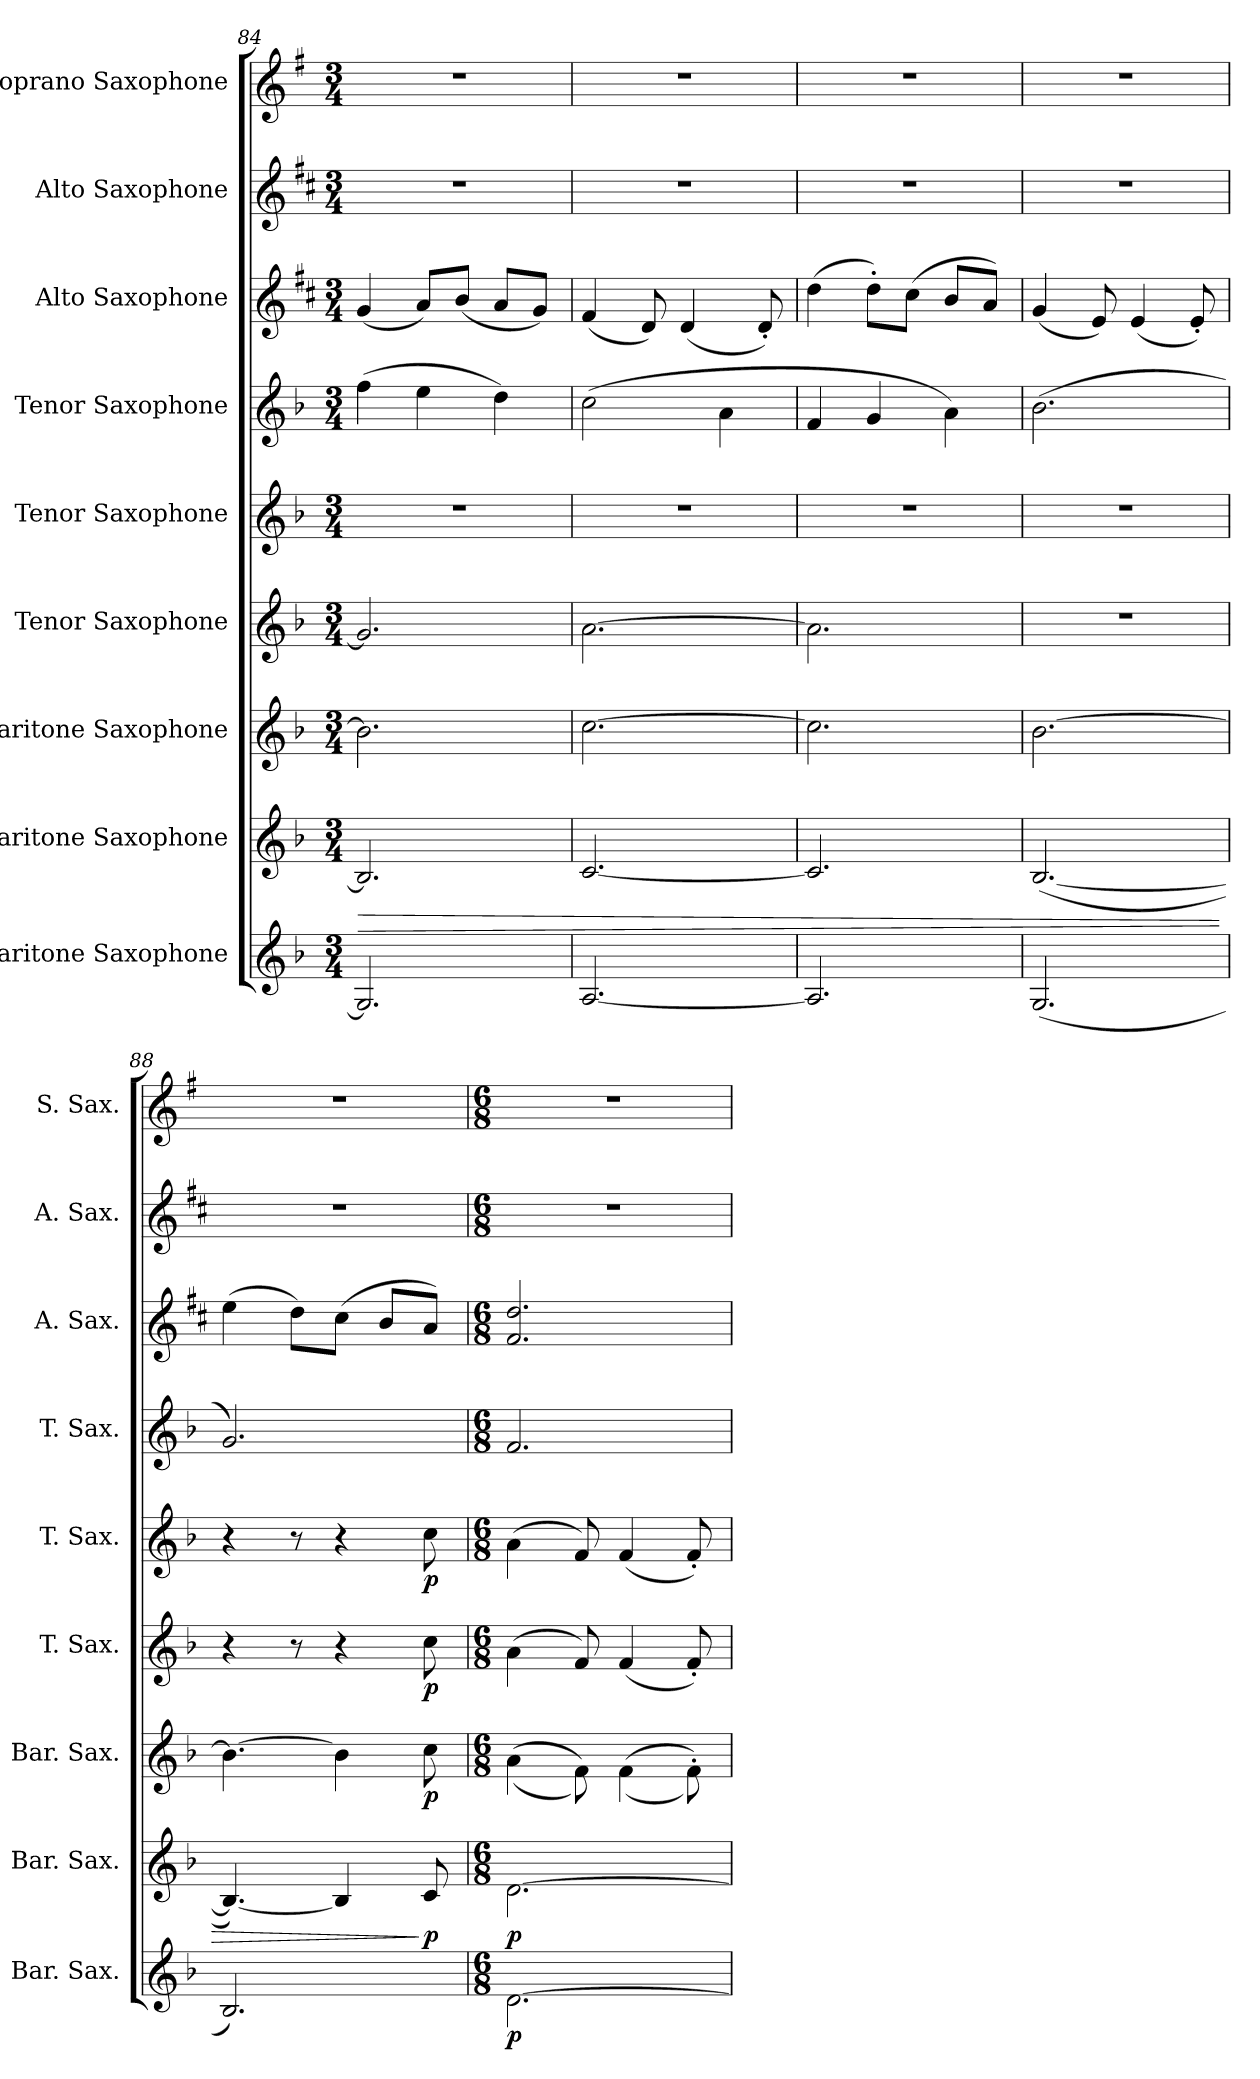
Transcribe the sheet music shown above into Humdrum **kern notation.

**kern	**dynam	**kern	**dynam	**kern	**dynam	**kern	**dynam	**kern	**dynam	**kern	**kern	**kern	**kern
*part9	*part9	*part8	*part8	*part7	*part7	*part6	*part6	*part5	*part5	*part4	*part3	*part2	*part1
*staff9	*staff9	*staff8	*staff8	*staff7	*staff7	*staff6	*staff6	*staff5	*staff5	*staff4	*staff3	*staff2	*staff1
*I"Baritone Saxophone	*	*I"Baritone Saxophone	*	*I"Baritone Saxophone	*	*I"Tenor Saxophone	*	*I"Tenor Saxophone	*	*I"Tenor Saxophone	*I"Alto Saxophone	*I"Alto Saxophone	*I"Soprano Saxophone
*I'Bar. Sax.	*	*I'Bar. Sax.	*	*I'Bar. Sax.	*	*I'T. Sax.	*	*I'T. Sax.	*	*I'T. Sax.	*I'A. Sax.	*I'A. Sax.	*I'S. Sax.
*clefG2	*	*clefG2	*	*clefG2	*	*clefG2	*	*clefG2	*	*clefG2	*clefG2	*clefG2	*clefG2
*ITrd12c21	*	*ITrd12c21	*	*ITrd12c21	*	*ITrd8c14	*	*ITrd8c14	*	*ITrd8c14	*ITrd5c9	*ITrd5c9	*ITrd1c2
*k[b-]	*	*k[b-]	*	*k[b-]	*	*k[b-]	*	*k[b-]	*	*k[b-]	*k[b-]	*k[b-]	*k[b-]
*M3/4	*	*M3/4	*	*M3/4	*	*M3/4	*	*M3/4	*	*M3/4	*M3/4	*M3/4	*M3/4
=84	=84	=84	=84	=84	=84	=84	=84	=84	=84	=84	=84	=84	=84
!	!	!	!LO:HP:b	!	!	!	!	!	!	!	!	!	!
2.GG/]	.	2.BB-/]	>	2.B-\]	.	2.G/]	.	2.r	.	(4f\	(4B-/	2.r	2.r
.	.	.	.	.	.	.	.	.	.	4e\	8c/L)	.	.
.	.	.	.	.	.	.	.	.	.	.	(8d/J	.	.
.	.	.	.	.	.	.	.	.	.	4d\)	8c/L	.	.
.	.	.	.	.	.	.	.	.	.	.	8B-/J)	.	.
=85	=85	=85	=85	=85	=85	=85	=85	=85	=85	=85	=85	=85	=85
[2.AA/	.	[2.C/	.	[2.c\	.	[2.A\	.	2.r	.	(2c\	(4A/	2.r	2.r
.	.	.	.	.	.	.	.	.	.	.	8F/)	.	.
.	.	.	.	.	.	.	.	.	.	.	(4F/	.	.
.	.	.	.	.	.	.	.	.	.	4A\	.	.	.
.	.	.	.	.	.	.	.	.	.	.	8F'/)	.	.
=86	=86	=86	=86	=86	=86	=86	=86	=86	=86	=86	=86	=86	=86
2.AA/]	.	2.C/]	.	2.c\]	.	2.A\]	.	2.r	.	4F/	(4f\	2.r	2.r
.	.	.	.	.	.	.	.	.	.	4G/	8f'\L)	.	.
.	.	.	.	.	.	.	.	.	.	.	(8e\J	.	.
.	.	.	.	.	.	.	.	.	.	4A\)	8d/L	.	.
.	.	.	.	.	.	.	.	.	.	.	8c/J)	.	.
=87	=87	=87	=87	=87	=87	=87	=87	=87	=87	=87	=87	=87	=87
(2.GG/	.	([2.BB-/	.	[2.B-\	.	2.r	.	2.r	.	(2.B-\	(4B-/	2.r	2.r
.	.	.	.	.	.	.	.	.	.	.	8G/)	.	.
.	.	.	.	.	.	.	.	.	.	.	(4G/	.	.
.	.	.	.	.	.	.	.	.	.	.	8G'/)	.	.
!!LO:PB:g=z
=88	=88	=88	=88	=88	=88	=88	=88	=88	=88	=88	=88	=88	=88
2.BB-/)	.	4.BB-/_)	.	4.B-\_	.	4r	.	4r	.	2.G/)	(4g\	2.r	2.r
.	.	.	.	.	.	8r	.	8r	.	.	8f\L)	.	.
.	.	4BB-/]	.	4B-\]	.	4r	.	4r	.	.	(8e\J	.	.
.	.	.	.	.	.	.	.	.	.	.	8d/L	.	.
!	!	!	!LO:DY:n=1:b	!	!LO:DY:b	!	!LO:DY:b	!	!LO:DY:b	!	!	!	!
.	.	8C/	] p	8c\	p	8c\	p	8c\	p	.	8c/J)	.	.
=89	=89	=89	=89	=89	=89	=89	=89	=89	=89	=89	=89	=89	=89
*M6/8	*	*M6/8	*	*M6/8	*	*M6/8	*	*M6/8	*	*M6/8	*M6/8	*M6/8	*M6/8
!	!LO:DY:b	!	!LO:DY:b	!	!	!	!	!	!	!	!	!	!
[2.D\	p	[2.D\	p	((4A\	.	(4A\	.	(4A\	.	2.F/	2.A/ 2.f/	2.r	2.r
.	.	.	.	8F\))	.	8F/)	.	8F/)	.	.	.	.	.
.	.	.	.	((4F\	.	(4F/	.	(4F/	.	.	.	.	.
.	.	.	.	8F'\))	.	8F'/)	.	8F'/)	.	.	.	.	.
=	=	=	=	=	=	=	=	=	=	=	=	=	=
*-	*-	*-	*-	*-	*-	*-	*-	*-	*-	*-	*-	*-	*-
